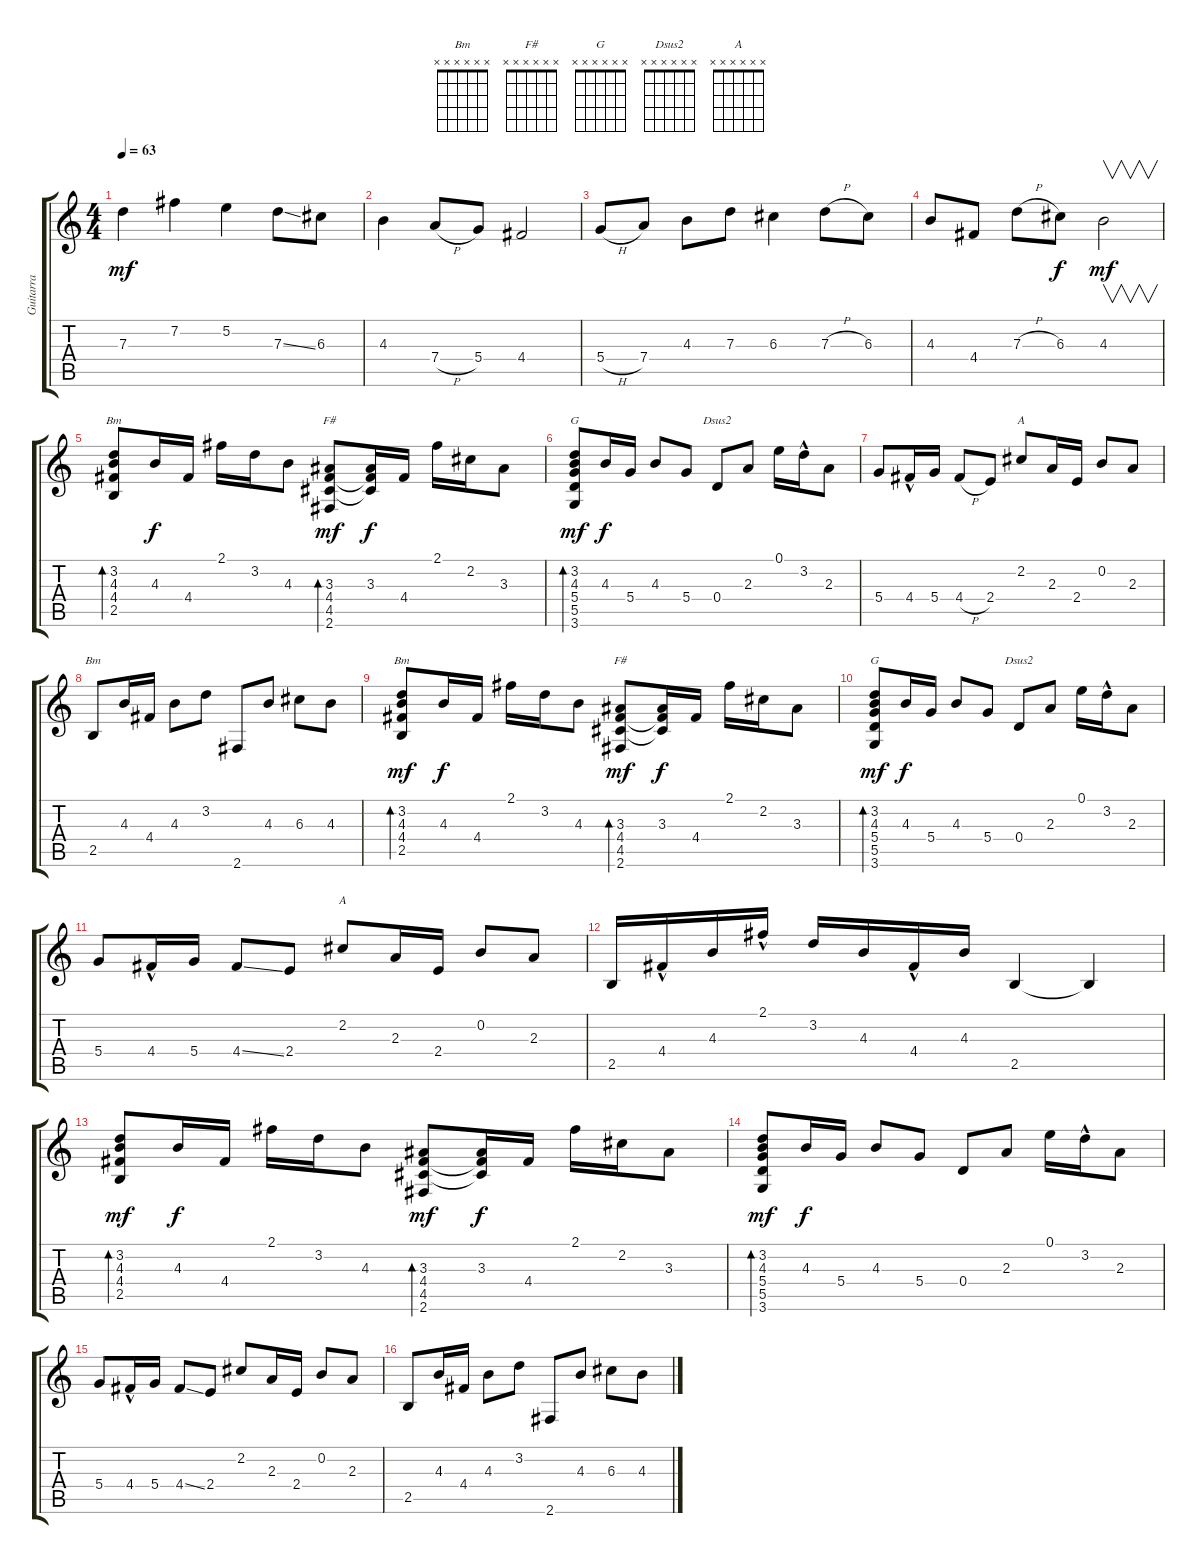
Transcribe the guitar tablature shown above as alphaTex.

\track ("Guitarra" "Guitarra") {instrument acousticguitarsteel}
\staff {score tabs}
\tuning (E4 B3 G3 D3 A2 E2) {hide}
\chord ("Bm" 2 3 4 4 2 x)
\chord ("F#" 2 2 3 4 4 2)
\chord ("G" x 3 4 5 5 3)
\chord ("Dsus2" 0 3 2 0 x x)
\chord ("A" x 2 2 2 x x)
\chord ("Bm" x 3 4 4 2 2)
\chord ("Bm" x x x x x x) {firstfret 0}
\chord ("F#" x x x x x x) {firstfret 0}
\chord ("G" x x x x x x) {firstfret 0}
\chord ("Dsus2" x x x x x x) {firstfret 0}
\chord ("A" x x x x x x) {firstfret 0}
\ts (4 4)
\tempo 63
\clef g2
\ks c
7.3.4{dy mf volume 4 instrument acousticguitarsteel} 7.2.4 5.2.4 7.3{ss}.8 6.3.8 |
4.3.4 7.4{h}.8 5.4.8 4.4.2 |
5.4{h}.8 7.4.8 4.3.8 7.3.8 6.3.4 7.3{h}.8 6.3.8 |
4.3.8 4.4.8 7.3{h}.8 6.3.8{dy f} 4.3.2{v dy mf} |
(3.2 4.3 4.4 2.5).8{bd 120 ch "Bm" volume 12} 4.3.16{dy f} 4.4.16 2.1.16 3.2.16 4.3.8 (3.3 4.4 4.5 2.6).8{bd 120 ch "F#" dy mf} (3.3 4.4{t} 4.5{t}).16{dy f} 4.4.16 2.1.16 2.2.16 3.3.8 |
(3.2 4.3 5.4 5.5 3.6).8{bd 60 ch "G" dy mf} 4.3.16{dy f} 5.4.16 4.3.8 5.4.8 0.4.8{ch "Dsus2"} 2.3.8 0.1.16 3.2{hac}.16 2.3.8 |
5.4.8 4.4{hac}.16 5.4.16 4.4{h}.8 2.4.8 2.2.8{ch "A"} 2.3.16 2.4.16 0.2.8 2.3.8 |
2.5.8{ch "Bm"} 4.3.16 4.4.16 4.3.8 3.2.8 2.6.8 4.3.8 6.3.8 4.3.8 |
(3.2 4.3 4.4 2.5).8{bd 120 ch "Bm" dy mf} 4.3.16{dy f} 4.4.16 2.1.16 3.2.16 4.3.8 (3.3 4.4 4.5 2.6).8{bd 120 ch "F#" dy mf} (3.3 4.4{t} 4.5{t}).16{dy f} 4.4.16 2.1.16 2.2.16 3.3.8 |
(3.2 4.3 5.4 5.5 3.6).8{bd 60 ch "G" dy mf} 4.3.16{dy f} 5.4.16 4.3.8 5.4.8 0.4.8{ch "Dsus2"} 2.3.8 0.1.16 3.2{hac}.16 2.3.8 |
5.4.8 4.4{hac}.16 5.4.16 4.4{ss}.8 2.4.8 2.2.8{ch "A"} 2.3.16 2.4.16 0.2.8 2.3.8 |
2.5.16 4.4{hac}.16 4.3.16 2.1{hac}.16 3.2.16 4.3.16 4.4{hac}.16 4.3.16 2.5.4 2.5{t}.4 |
(3.2 4.3 4.4 2.5).8{bd 120 dy mf} 4.3.16{dy f} 4.4.16 2.1.16 3.2.16 4.3.8 (3.3 4.4 4.5 2.6).8{bd 120 dy mf} (3.3 4.4{t} 4.5{t}).16{dy f} 4.4.16 2.1.16 2.2.16 3.3.8 |
(3.2 4.3 5.4 5.5 3.6).8{bd 60 dy mf} 4.3.16{dy f} 5.4.16 4.3.8 5.4.8 0.4.8 2.3.8 0.1.16 3.2{hac}.16 2.3.8 |
5.4.8 4.4{hac}.16 5.4.16 4.4{ss}.8 2.4.8 2.2.8 2.3.16 2.4.16 0.2.8 2.3.8 |
2.5.8 4.3.16 4.4.16 4.3.8 3.2.8 2.6.8 4.3.8 6.3.8 4.3.8
